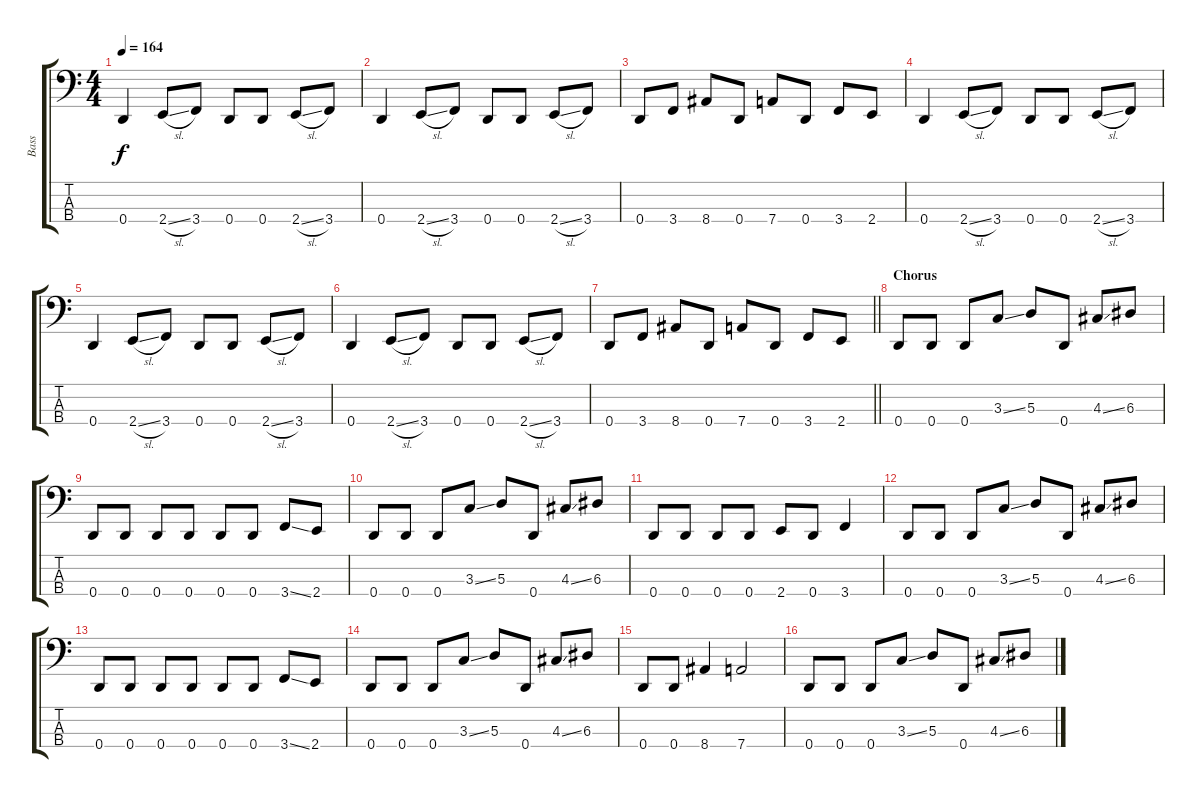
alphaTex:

\track ("Bass" "Bass") {instrument electricbassfinger}
\staff {score tabs}
\tuning (G2 D2 A1 D1) {hide}
\ts (4 4)
\tempo 164
\clef f4
\ks c
0.4.4{dy f} 2.4{sl}.8 3.4.8 0.4.8 0.4.8 2.4{sl}.8 3.4.8 |
0.4.4 2.4{sl}.8 3.4.8 0.4.8 0.4.8 2.4{sl}.8 3.4.8 |
0.4.8 3.4.8 8.4.8 0.4.8 7.4.8 0.4.8 3.4.8 2.4.8 |
0.4.4 2.4{sl}.8 3.4.8 0.4.8 0.4.8 2.4{sl}.8 3.4.8 |
0.4.4 2.4{sl}.8 3.4.8 0.4.8 0.4.8 2.4{sl}.8 3.4.8 |
0.4.4 2.4{sl}.8 3.4.8 0.4.8 0.4.8 2.4{sl}.8 3.4.8 |
\barLineRight lightlight
0.4.8 3.4.8 8.4.8 0.4.8 7.4.8 0.4.8 3.4.8 2.4.8 |
\section ("" "Chorus")
0.4.8 0.4.8 0.4.8 3.3{ss}.8 5.3.8 0.4.8 4.3{ss}.8 6.3.8 |
0.4.8 0.4.8 0.4.8 0.4.8 0.4.8 0.4.8 3.4{ss}.8 2.4.8 |
0.4.8 0.4.8 0.4.8 3.3{ss}.8 5.3.8 0.4.8 4.3{ss}.8 6.3.8 |
0.4.8 0.4.8 0.4.8 0.4.8 2.4.8 0.4.8 3.4.4 |
0.4.8 0.4.8 0.4.8 3.3{ss}.8 5.3.8 0.4.8 4.3{ss}.8 6.3.8 |
0.4.8 0.4.8 0.4.8 0.4.8 0.4.8 0.4.8 3.4{ss}.8 2.4.8 |
0.4.8 0.4.8 0.4.8 3.3{ss}.8 5.3.8 0.4.8 4.3{ss}.8 6.3.8 |
0.4.8 0.4.8 8.4.4 7.4.2 |
0.4.8 0.4.8 0.4.8 3.3{ss}.8 5.3.8 0.4.8 4.3{ss}.8 6.3.8
